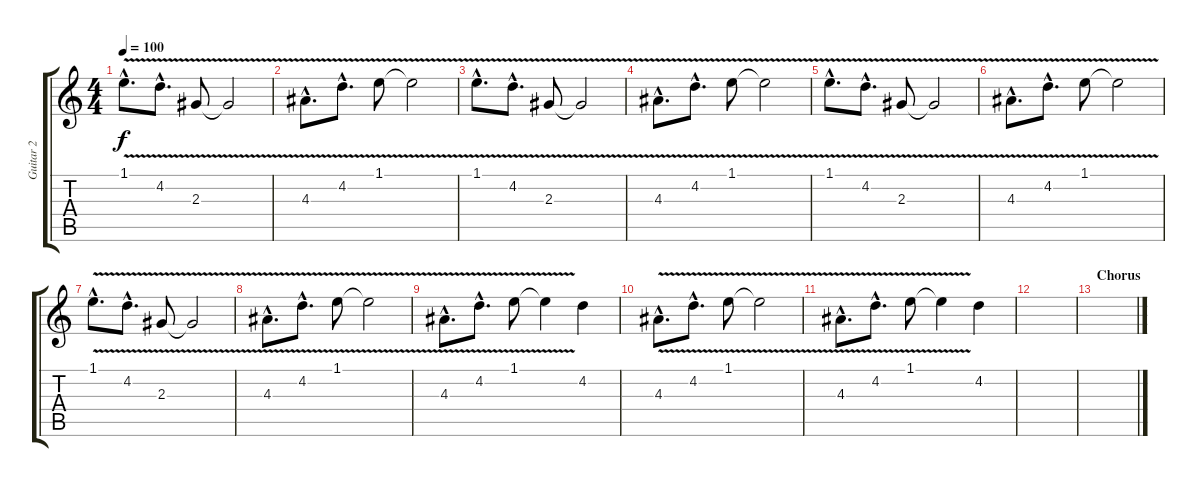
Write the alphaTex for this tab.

\track ("Guitar 2" "Guitar 2") {instrument electricguitarmuted}
\staff {score tabs}
\tuning (Eb4 Bb3 Gb3 Db3 Ab2 Db2) {hide}
\ts (4 4)
\tempo 100
\clef g2
\ks c
1.1{v hac}.8{d dy f} 4.2{v hac}.8{d} 2.3{v}.8 2.3{t}.2 |
4.3{v hac}.8{d} 4.2{v hac}.8{d} 1.1{v}.8 1.1{t}.2 |
1.1{v hac}.8{d} 4.2{v hac}.8{d} 2.3{v}.8 2.3{t}.2 |
4.3{v hac}.8{d} 4.2{v hac}.8{d} 1.1{v}.8 1.1{t}.2 |
1.1{v hac}.8{d} 4.2{v hac}.8{d} 2.3{v}.8 2.3{t}.2 |
4.3{v hac}.8{d} 4.2{v hac}.8{d} 1.1{v}.8 1.1{t}.2 |
1.1{v hac}.8{d} 4.2{v hac}.8{d} 2.3{v}.8 2.3{t}.2 |
4.3{v hac}.8{d} 4.2{v hac}.8{d} 1.1{v}.8 1.1{t}.2 |
4.3{v hac}.8{d} 4.2{v hac}.8{d} 1.1{v}.8 1.1{t}.4 4.2.4 |
4.3{v hac}.8{d} 4.2{v hac}.8{d} 1.1{v}.8 1.1{t}.2 |
4.3{v hac}.8{d} 4.2{v hac}.8{d} 1.1{v}.8 1.1{t}.4 4.2.4 |
|
\section ("" "Chorus")
